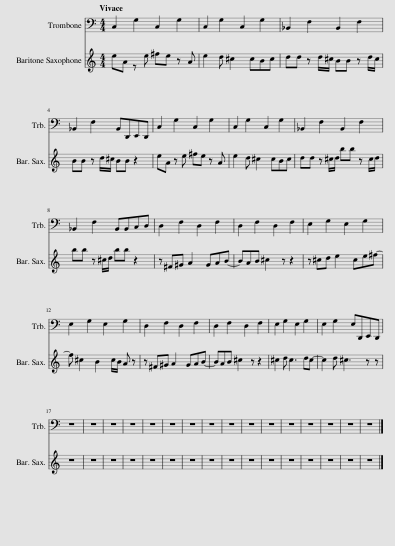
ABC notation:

X:1
%%score 1 2
L:1/8
Q:1/4=144
M:4/4
I:linebreak $
K:C
V:1 bass
V:2 treble transpose=-21
V:1
 C,2 G,2 C,2 G,2 | C,2 G,2 C,2 G,2 | _B,,2 F,2 B,,2 F,2 |$ _B,,2 F,2 B,,D,,E,,D,, | C,2 G,2 C,2 G,2 | %5
 C,2 G,2 C,2 G,2 | _B,,2 F,2 B,,2 F,2 |$ _B,,2 F,2 B,,B,,C,D, | D,2 F,2 D,2 F,2 | D,2 F,2 D,2 F,2 | %10
 E,2 G,2 E,2 G,2 |$ E,2 G,2 E,2 G,2 | D,2 F,2 D,2 F,2 | D,2 F,2 D,2 F,2 | E,2 G,2 E,2 G,2 | %15
 E,2 G,2 E,D,,E,,D,, |$ z8 | z8 | z8 | z8 | %20
 z8 | z8 | z8 | z8 | z8 | %25
 z8 | z8 | z8 | z8 | z8 | %30
 z8 | z8 |] %32
V:2
 eA z e ^fe z A | e2 d ^c2 cBc | dd z d/^c/ BB z d/c/ |$ BB z d/^c/ BB z2 | eA z e ^fe z A | %5
 e2 d ^c2 cBc | dd z ^c/d/ bb z c/d/ |$ bb z ^c/d/ bb z2 | z ^F^G A2 GAB- | BAB ^c2 z z2 | %10
 z ^cd e2 ce^f- |$ f ^c2 B2 c/B/ A z | z ^F^G A2 GAB- | BAB ^c2 z z2 | ^c2 d c3 dc- | %15
 c2 d ^c3 z z |$ z8 | z8 | z8 | z8 | %20
 z8 | z8 | z8 | z8 | z8 | %25
 z8 | z8 | z8 | z8 | z8 | %30
 z8 | z8 |] %32
